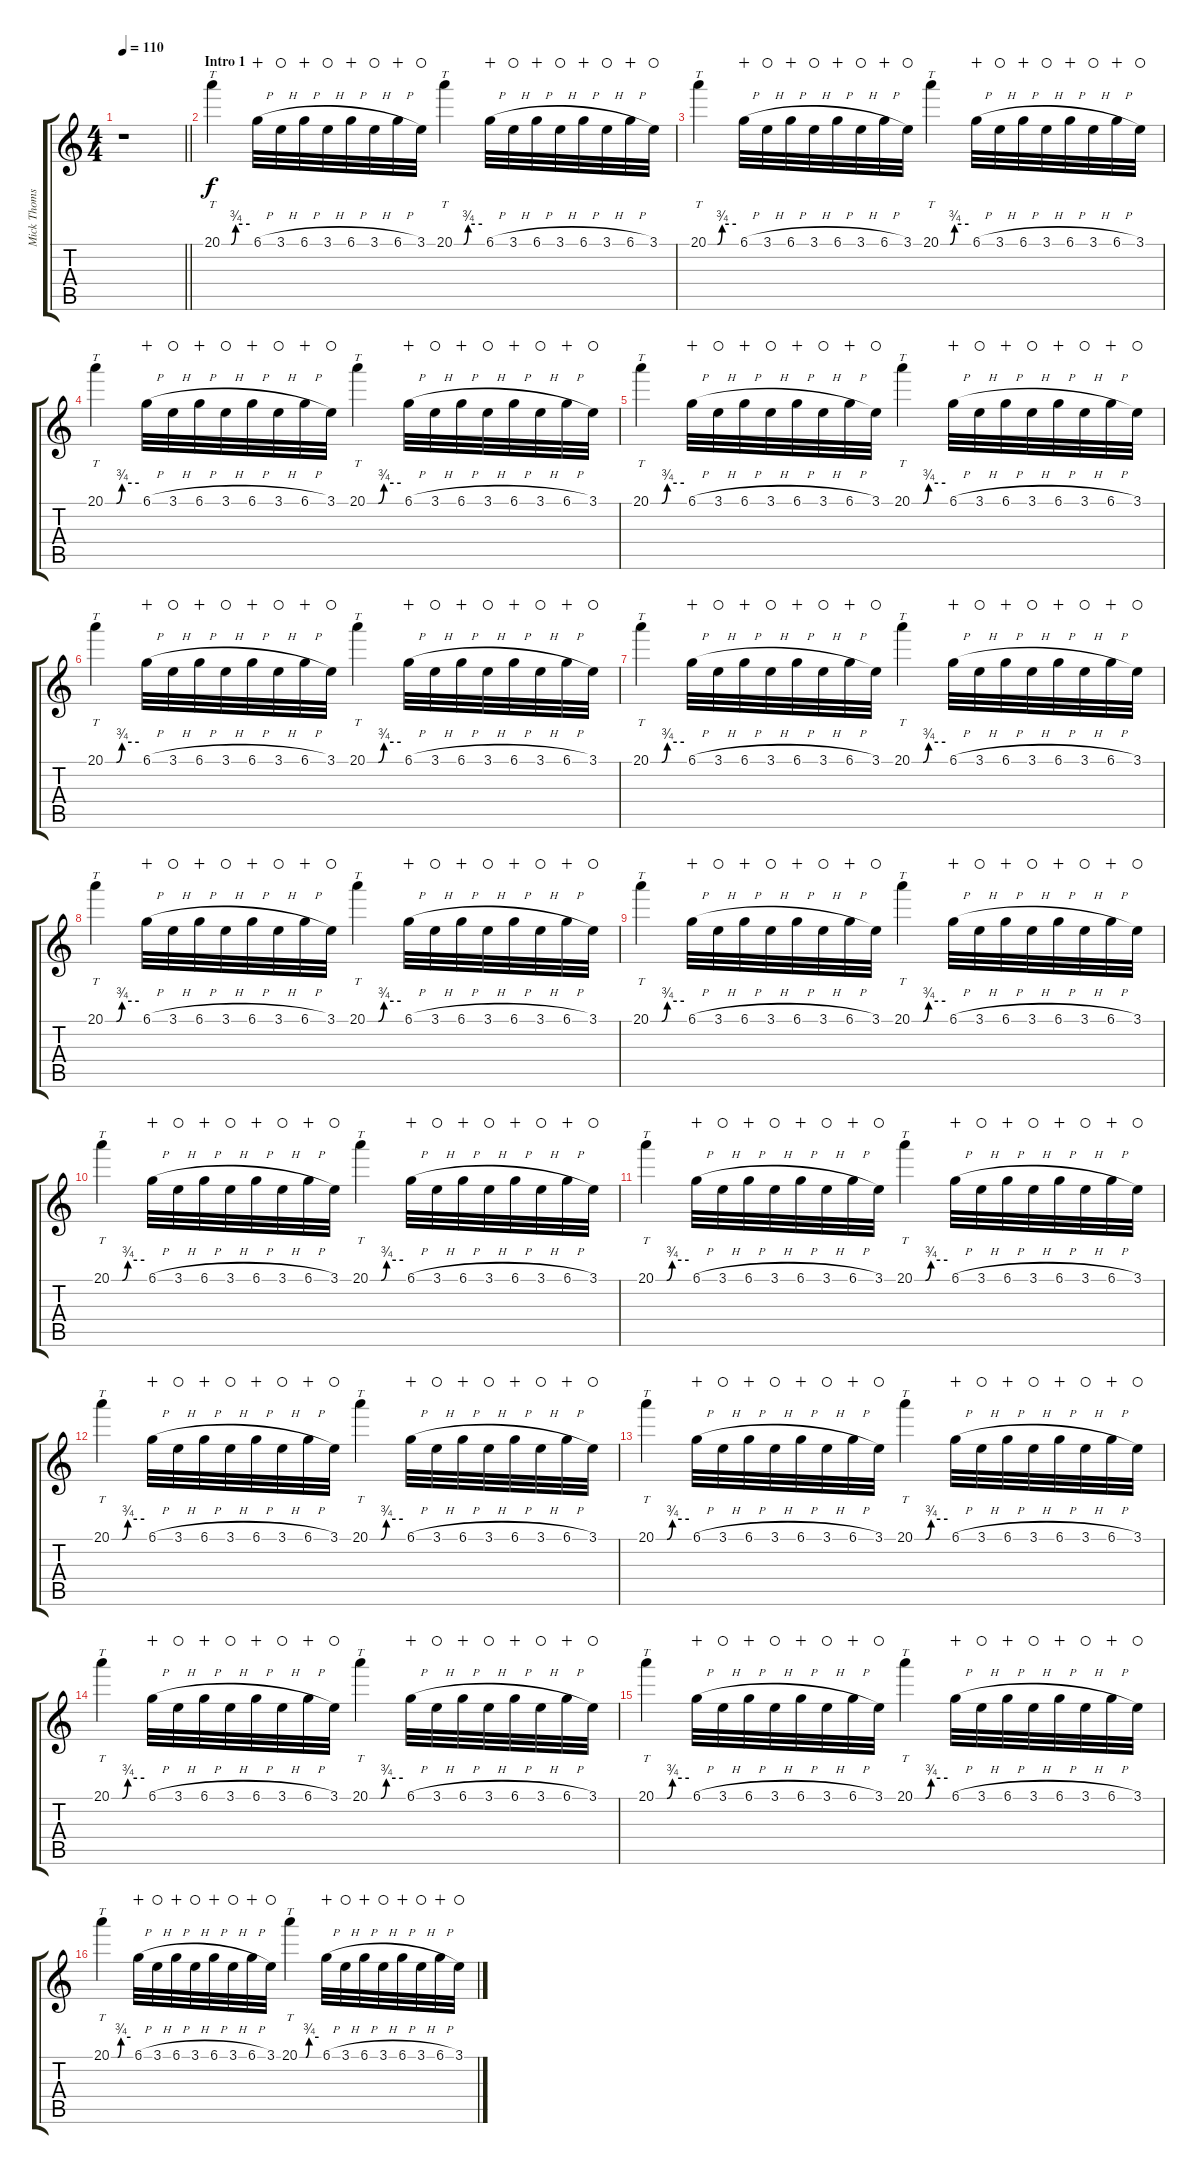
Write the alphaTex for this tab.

\track ("Mick Thomson" "Mick Thoms") {instrument distortionguitar}
\staff {score tabs}
\tuning (Db4 Ab3 E3 B2 Gb2 B1) {hide}
\ts (4 4)
\tempo 110
\clef g2
\barLineRight lightlight
\ks c
r.1{dy f instrument distortionguitar} |
\section ("" "Intro 1")
20.1{be (custom 0 0 20 0 30 3 60 3)}.4{tt} 6.1{h}.32{wahc} 3.1{h}.32{waho} 6.1{h}.32{wahc} 3.1{h}.32{waho} 6.1{h}.32{wahc} 3.1{h}.32{waho} 6.1{h}.32{wahc} 3.1.32{waho} 20.1{be (custom 0 0 20 0 30 3 60 3)}.4{tt} 6.1{h}.32{wahc} 3.1{h}.32{waho} 6.1{h}.32{wahc} 3.1{h}.32{waho} 6.1{h}.32{wahc} 3.1{h}.32{waho} 6.1{h}.32{wahc} 3.1.32{waho} |
20.1{be (custom 0 0 20 0 30 3 60 3)}.4{tt} 6.1{h}.32{wahc} 3.1{h}.32{waho} 6.1{h}.32{wahc} 3.1{h}.32{waho} 6.1{h}.32{wahc} 3.1{h}.32{waho} 6.1{h}.32{wahc} 3.1.32{waho} 20.1{be (custom 0 0 20 0 30 3 60 3)}.4{tt} 6.1{h}.32{wahc} 3.1{h}.32{waho} 6.1{h}.32{wahc} 3.1{h}.32{waho} 6.1{h}.32{wahc} 3.1{h}.32{waho} 6.1{h}.32{wahc} 3.1.32{waho} |
20.1{be (custom 0 0 20 0 30 3 60 3)}.4{tt} 6.1{h}.32{wahc} 3.1{h}.32{waho} 6.1{h}.32{wahc} 3.1{h}.32{waho} 6.1{h}.32{wahc} 3.1{h}.32{waho} 6.1{h}.32{wahc} 3.1.32{waho} 20.1{be (custom 0 0 20 0 30 3 60 3)}.4{tt} 6.1{h}.32{wahc} 3.1{h}.32{waho} 6.1{h}.32{wahc} 3.1{h}.32{waho} 6.1{h}.32{wahc} 3.1{h}.32{waho} 6.1{h}.32{wahc} 3.1.32{waho} |
20.1{be (custom 0 0 20 0 30 3 60 3)}.4{tt} 6.1{h}.32{wahc} 3.1{h}.32{waho} 6.1{h}.32{wahc} 3.1{h}.32{waho} 6.1{h}.32{wahc} 3.1{h}.32{waho} 6.1{h}.32{wahc} 3.1.32{waho} 20.1{be (custom 0 0 20 0 30 3 60 3)}.4{tt} 6.1{h}.32{wahc} 3.1{h}.32{waho} 6.1{h}.32{wahc} 3.1{h}.32{waho} 6.1{h}.32{wahc} 3.1{h}.32{waho} 6.1{h}.32{wahc} 3.1.32{waho} |
20.1{be (custom 0 0 20 0 30 3 60 3)}.4{tt} 6.1{h}.32{wahc} 3.1{h}.32{waho} 6.1{h}.32{wahc} 3.1{h}.32{waho} 6.1{h}.32{wahc} 3.1{h}.32{waho} 6.1{h}.32{wahc} 3.1.32{waho} 20.1{be (custom 0 0 20 0 30 3 60 3)}.4{tt} 6.1{h}.32{wahc} 3.1{h}.32{waho} 6.1{h}.32{wahc} 3.1{h}.32{waho} 6.1{h}.32{wahc} 3.1{h}.32{waho} 6.1{h}.32{wahc} 3.1.32{waho} |
20.1{be (custom 0 0 20 0 30 3 60 3)}.4{tt} 6.1{h}.32{wahc} 3.1{h}.32{waho} 6.1{h}.32{wahc} 3.1{h}.32{waho} 6.1{h}.32{wahc} 3.1{h}.32{waho} 6.1{h}.32{wahc} 3.1.32{waho} 20.1{be (custom 0 0 20 0 30 3 60 3)}.4{tt} 6.1{h}.32{wahc} 3.1{h}.32{waho} 6.1{h}.32{wahc} 3.1{h}.32{waho} 6.1{h}.32{wahc} 3.1{h}.32{waho} 6.1{h}.32{wahc} 3.1.32{waho} |
20.1{be (custom 0 0 20 0 30 3 60 3)}.4{tt} 6.1{h}.32{wahc} 3.1{h}.32{waho} 6.1{h}.32{wahc} 3.1{h}.32{waho} 6.1{h}.32{wahc} 3.1{h}.32{waho} 6.1{h}.32{wahc} 3.1.32{waho} 20.1{be (custom 0 0 20 0 30 3 60 3)}.4{tt} 6.1{h}.32{wahc} 3.1{h}.32{waho} 6.1{h}.32{wahc} 3.1{h}.32{waho} 6.1{h}.32{wahc} 3.1{h}.32{waho} 6.1{h}.32{wahc} 3.1.32{waho} |
20.1{be (custom 0 0 20 0 30 3 60 3)}.4{tt} 6.1{h}.32{wahc} 3.1{h}.32{waho} 6.1{h}.32{wahc} 3.1{h}.32{waho} 6.1{h}.32{wahc} 3.1{h}.32{waho} 6.1{h}.32{wahc} 3.1.32{waho} 20.1{be (custom 0 0 20 0 30 3 60 3)}.4{tt} 6.1{h}.32{wahc} 3.1{h}.32{waho} 6.1{h}.32{wahc} 3.1{h}.32{waho} 6.1{h}.32{wahc} 3.1{h}.32{waho} 6.1{h}.32{wahc} 3.1.32{waho} |
20.1{be (custom 0 0 20 0 30 3 60 3)}.4{tt} 6.1{h}.32{wahc} 3.1{h}.32{waho} 6.1{h}.32{wahc} 3.1{h}.32{waho} 6.1{h}.32{wahc} 3.1{h}.32{waho} 6.1{h}.32{wahc} 3.1.32{waho} 20.1{be (custom 0 0 20 0 30 3 60 3)}.4{tt} 6.1{h}.32{wahc} 3.1{h}.32{waho} 6.1{h}.32{wahc} 3.1{h}.32{waho} 6.1{h}.32{wahc} 3.1{h}.32{waho} 6.1{h}.32{wahc} 3.1.32{waho} |
20.1{be (custom 0 0 20 0 30 3 60 3)}.4{tt} 6.1{h}.32{wahc} 3.1{h}.32{waho} 6.1{h}.32{wahc} 3.1{h}.32{waho} 6.1{h}.32{wahc} 3.1{h}.32{waho} 6.1{h}.32{wahc} 3.1.32{waho} 20.1{be (custom 0 0 20 0 30 3 60 3)}.4{tt} 6.1{h}.32{wahc} 3.1{h}.32{waho} 6.1{h}.32{wahc} 3.1{h}.32{waho} 6.1{h}.32{wahc} 3.1{h}.32{waho} 6.1{h}.32{wahc} 3.1.32{waho} |
20.1{be (custom 0 0 20 0 30 3 60 3)}.4{tt} 6.1{h}.32{wahc} 3.1{h}.32{waho} 6.1{h}.32{wahc} 3.1{h}.32{waho} 6.1{h}.32{wahc} 3.1{h}.32{waho} 6.1{h}.32{wahc} 3.1.32{waho} 20.1{be (custom 0 0 20 0 30 3 60 3)}.4{tt} 6.1{h}.32{wahc} 3.1{h}.32{waho} 6.1{h}.32{wahc} 3.1{h}.32{waho} 6.1{h}.32{wahc} 3.1{h}.32{waho} 6.1{h}.32{wahc} 3.1.32{waho} |
20.1{be (custom 0 0 20 0 30 3 60 3)}.4{tt} 6.1{h}.32{wahc} 3.1{h}.32{waho} 6.1{h}.32{wahc} 3.1{h}.32{waho} 6.1{h}.32{wahc} 3.1{h}.32{waho} 6.1{h}.32{wahc} 3.1.32{waho} 20.1{be (custom 0 0 20 0 30 3 60 3)}.4{tt} 6.1{h}.32{wahc} 3.1{h}.32{waho} 6.1{h}.32{wahc} 3.1{h}.32{waho} 6.1{h}.32{wahc} 3.1{h}.32{waho} 6.1{h}.32{wahc} 3.1.32{waho} |
20.1{be (custom 0 0 20 0 30 3 60 3)}.4{tt} 6.1{h}.32{wahc} 3.1{h}.32{waho} 6.1{h}.32{wahc} 3.1{h}.32{waho} 6.1{h}.32{wahc} 3.1{h}.32{waho} 6.1{h}.32{wahc} 3.1.32{waho} 20.1{be (custom 0 0 20 0 30 3 60 3)}.4{tt} 6.1{h}.32{wahc} 3.1{h}.32{waho} 6.1{h}.32{wahc} 3.1{h}.32{waho} 6.1{h}.32{wahc} 3.1{h}.32{waho} 6.1{h}.32{wahc} 3.1.32{waho} |
20.1{be (custom 0 0 20 0 30 3 60 3)}.4{tt} 6.1{h}.32{wahc} 3.1{h}.32{waho} 6.1{h}.32{wahc} 3.1{h}.32{waho} 6.1{h}.32{wahc} 3.1{h}.32{waho} 6.1{h}.32{wahc} 3.1.32{waho} 20.1{be (custom 0 0 20 0 30 3 60 3)}.4{tt} 6.1{h}.32{wahc} 3.1{h}.32{waho} 6.1{h}.32{wahc} 3.1{h}.32{waho} 6.1{h}.32{wahc} 3.1{h}.32{waho} 6.1{h}.32{wahc} 3.1.32{waho} |
20.1{be (custom 0 0 20 0 30 3 60 3)}.4{tt} 6.1{h}.32{wahc} 3.1{h}.32{waho} 6.1{h}.32{wahc} 3.1{h}.32{waho} 6.1{h}.32{wahc} 3.1{h}.32{waho} 6.1{h}.32{wahc} 3.1.32{waho} 20.1{be (custom 0 0 20 0 30 3 60 3)}.4{tt} 6.1{h}.32{wahc} 3.1{h}.32{waho} 6.1{h}.32{wahc} 3.1{h}.32{waho} 6.1{h}.32{wahc} 3.1{h}.32{waho} 6.1{h}.32{wahc} 3.1.32{waho}
